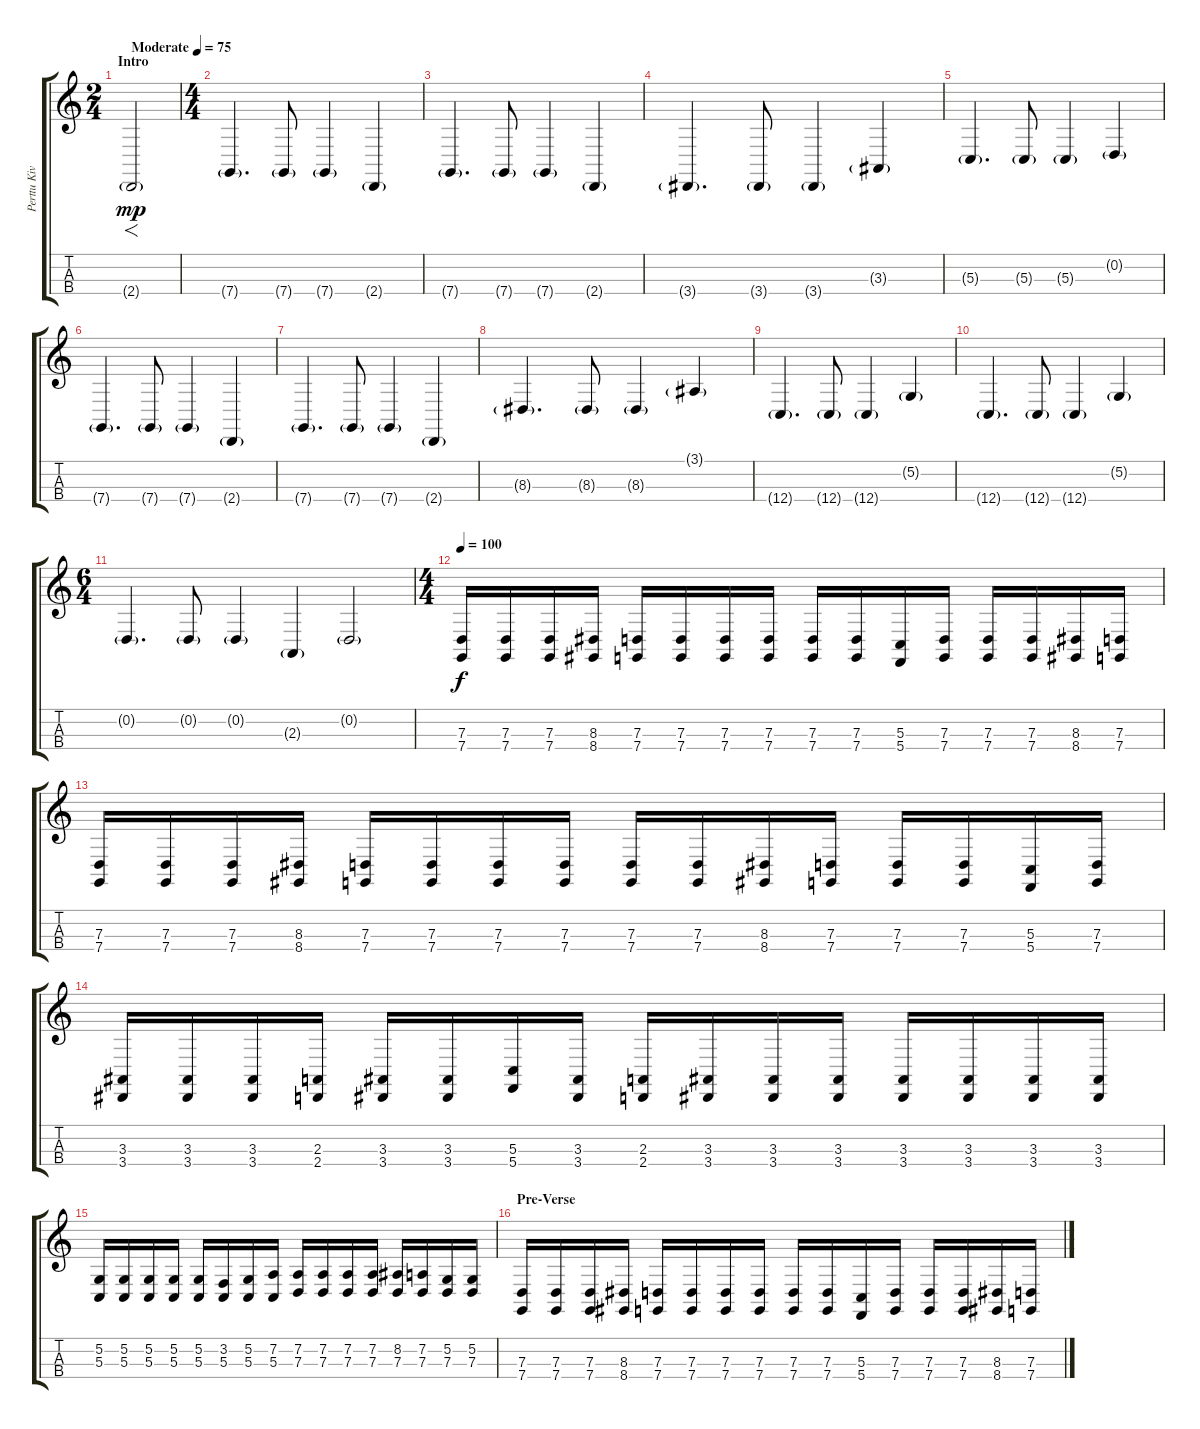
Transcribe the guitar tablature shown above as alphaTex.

\track ("Perttu Kivilaakso" "Perttu Kiv") {instrument cello}
\staff {score tabs}
\tuning (G3 D3 G2 C2) {hide}
\ts (2 4)
\section ("" "Intro")
\tempo (75 "Moderate")
\clef g2
\ks c
2.4{g}.2{f dy mp instrument cello} |
\ts (4 4)
7.4{g}.4{d} 7.4{g}.8 7.4{g}.4 2.4{g}.4 |
7.4{g}.4{d} 7.4{g}.8 7.4{g}.4 2.4{g}.4 |
3.4{g}.4{d} 3.4{g}.8 3.4{g}.4 3.3{g}.4 |
5.3{g}.4{d} 5.3{g}.8 5.3{g}.4 0.2{g}.4 |
7.4{g}.4{d} 7.4{g}.8 7.4{g}.4 2.4{g}.4 |
7.4{g}.4{d} 7.4{g}.8 7.4{g}.4 2.4{g}.4 |
8.3{g}.4{d} 8.3{g}.8 8.3{g}.4 3.1{g}.4 |
12.4{g}.4{d} 12.4{g}.8 12.4{g}.4 5.2{g}.4 |
12.4{g}.4{d} 12.4{g}.8 12.4{g}.4 5.2{g}.4 |
\ts (6 4)
0.2{g}.4{d} 0.2{g}.8 0.2{g}.4 2.3{g}.4 0.2{g}.2 |
\ts (4 4)
\tempo 100
(7.3 7.4).16{dy f} (7.3 7.4).16 (7.3 7.4).16 (8.3 8.4).16 (7.3 7.4).16 (7.3 7.4).16 (7.3 7.4).16 (7.3 7.4).16 (7.3 7.4).16 (7.3 7.4).16 (5.3 5.4).16 (7.3 7.4).16 (7.3 7.4).16 (7.3 7.4).16 (8.3 8.4).16 (7.3 7.4).16 |
(7.3 7.4).16 (7.3 7.4).16 (7.3 7.4).16 (8.3 8.4).16 (7.3 7.4).16 (7.3 7.4).16 (7.3 7.4).16 (7.3 7.4).16 (7.3 7.4).16 (7.3 7.4).16 (8.3 8.4).16 (7.3 7.4).16 (7.3 7.4).16 (7.3 7.4).16 (5.3 5.4).16 (7.3 7.4).16 |
(3.3 3.4).16 (3.3 3.4).16 (3.3 3.4).16 (2.3 2.4).16 (3.3 3.4).16 (3.3 3.4).16 (5.3 5.4).16 (3.3 3.4).16 (2.3 2.4).16 (3.3 3.4).16 (3.3 3.4).16 (3.3 3.4).16 (3.3 3.4).16 (3.3 3.4).16 (3.3 3.4).16 (3.3 3.4).16 |
(5.2 5.3).16 (5.2 5.3).16 (5.2 5.3).16 (5.2 5.3).16 (5.2 5.3).16 (3.2 5.3).16 (5.2 5.3).16 (7.2 5.3).16 (7.2 7.3).16 (7.2 7.3).16 (7.2 7.3).16 (7.2 7.3).16 (8.2 7.3).16 (7.2 7.3).16 (5.2 7.3).16 (5.2 7.3).16 |
\section ("" "Pre-Verse")
(7.3 7.4).16 (7.3 7.4).16 (7.3 7.4).16 (8.3 8.4).16 (7.3 7.4).16 (7.3 7.4).16 (7.3 7.4).16 (7.3 7.4).16 (7.3 7.4).16 (7.3 7.4).16 (5.3 5.4).16 (7.3 7.4).16 (7.3 7.4).16 (7.3 7.4).16 (8.3 8.4).16 (7.3 7.4).16
